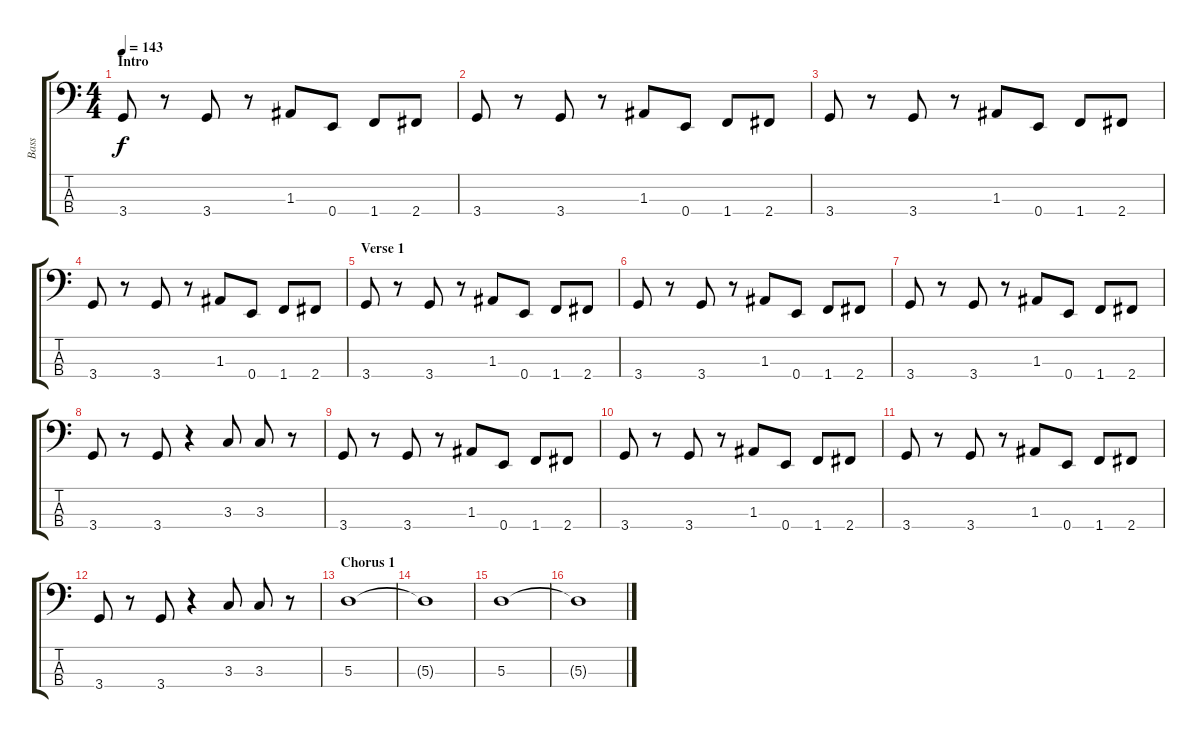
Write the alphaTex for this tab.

\track ("Bass" "Bass") {instrument electricbasspick}
\staff {score tabs}
\tuning (G2 D2 A1 E1) {hide}
\ts (4 4)
\section ("" "Intro")
\tempo 143
\clef f4
\ks c
3.4.8{dy f instrument electricbasspick} r.8 3.4.8 r.8 1.3.8 0.4.8 1.4.8 2.4.8 |
3.4.8 r.8 3.4.8 r.8 1.3.8 0.4.8 1.4.8 2.4.8 |
3.4.8 r.8 3.4.8 r.8 1.3.8 0.4.8 1.4.8 2.4.8 |
3.4.8 r.8 3.4.8 r.8 1.3.8 0.4.8 1.4.8 2.4.8 |
\section ("" "Verse 1")
3.4.8 r.8 3.4.8 r.8 1.3.8 0.4.8 1.4.8 2.4.8 |
3.4.8 r.8 3.4.8 r.8 1.3.8 0.4.8 1.4.8 2.4.8 |
3.4.8 r.8 3.4.8 r.8 1.3.8 0.4.8 1.4.8 2.4.8 |
3.4.8 r.8 3.4.8 r.4 3.3.8 3.3.8 r.8 |
3.4.8 r.8 3.4.8 r.8 1.3.8 0.4.8 1.4.8 2.4.8 |
3.4.8 r.8 3.4.8 r.8 1.3.8 0.4.8 1.4.8 2.4.8 |
3.4.8 r.8 3.4.8 r.8 1.3.8 0.4.8 1.4.8 2.4.8 |
3.4.8 r.8 3.4.8 r.4 3.3.8 3.3.8 r.8 |
\section ("" "Chorus 1")
5.3.1 |
5.3{t}.1 |
5.3.1 |
5.3{t}.1
